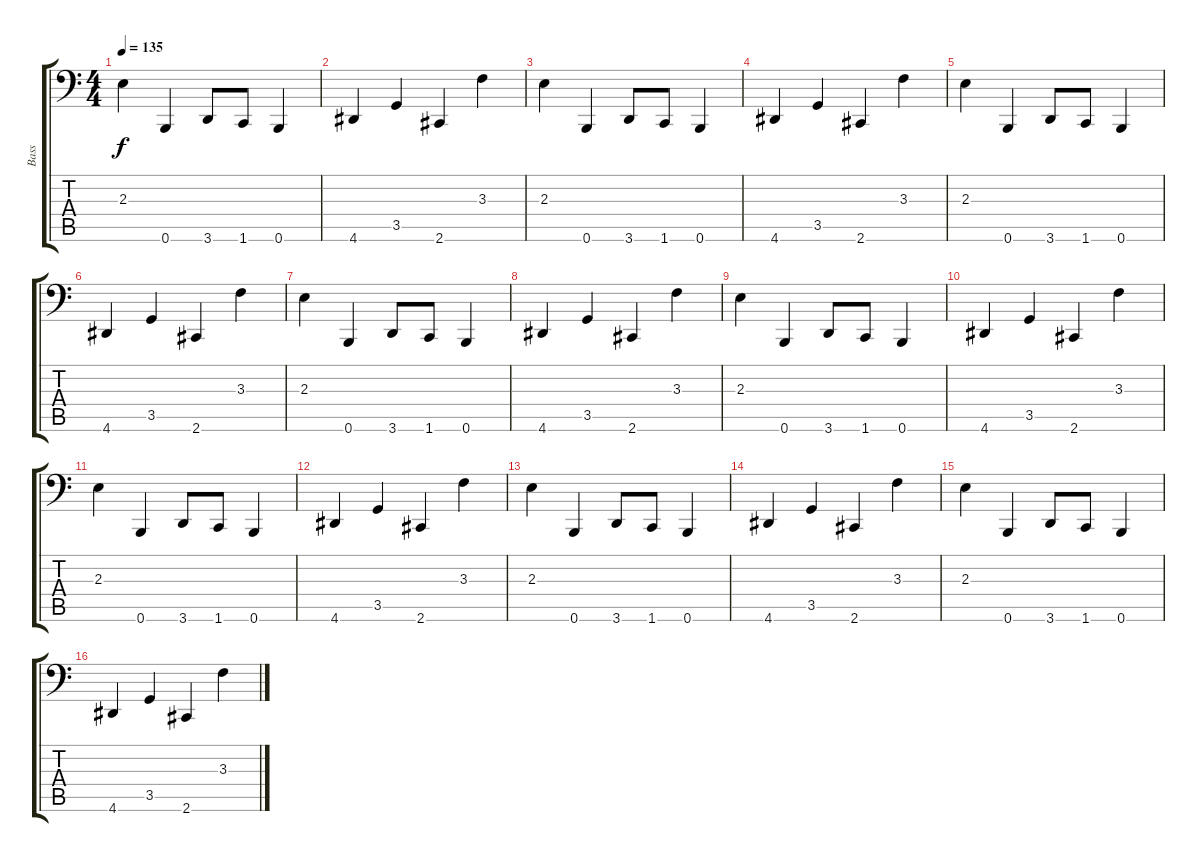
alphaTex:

\track ("Bass" "Bass") {instrument electricbassfinger}
\staff {score tabs}
\tuning (C3 G2 D2 A1 E1 B0) {hide}
\ts (4 4)
\tempo 135
\clef f4
\ks c
2.3.4{dy f} 0.6.4 3.6.8 1.6.8 0.6.4 |
4.6.4 3.5.4 2.6.4 3.3.4 |
2.3.4 0.6.4 3.6.8 1.6.8 0.6.4 |
4.6.4 3.5.4 2.6.4 3.3.4 |
2.3.4 0.6.4 3.6.8 1.6.8 0.6.4 |
4.6.4 3.5.4 2.6.4 3.3.4 |
2.3.4 0.6.4 3.6.8 1.6.8 0.6.4 |
4.6.4 3.5.4 2.6.4 3.3.4 |
2.3.4 0.6.4 3.6.8 1.6.8 0.6.4 |
4.6.4 3.5.4 2.6.4 3.3.4 |
2.3.4 0.6.4 3.6.8 1.6.8 0.6.4 |
4.6.4 3.5.4 2.6.4 3.3.4 |
2.3.4 0.6.4 3.6.8 1.6.8 0.6.4 |
4.6.4 3.5.4 2.6.4 3.3.4 |
2.3.4 0.6.4 3.6.8 1.6.8 0.6.4 |
4.6.4 3.5.4 2.6.4 3.3.4
